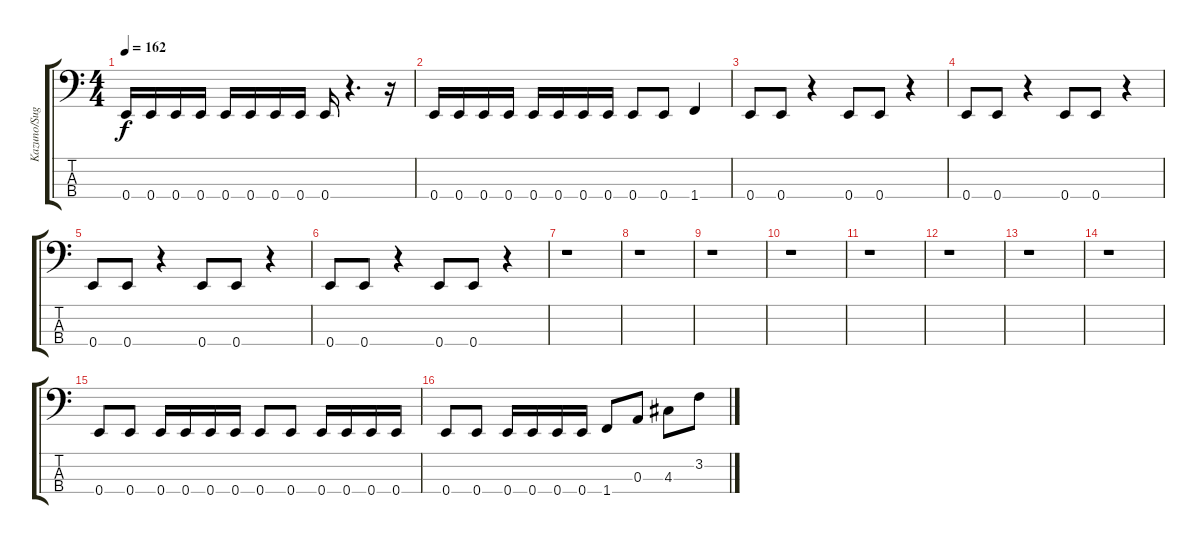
\track ("Kazuno/Sugiya" "Kazuno/Sug") {instrument electricbassfinger}
\staff {score tabs}
\tuning (G2 D2 A1 E1) {hide}
\ts (4 4)
\tempo 162
\clef f4
\ks c
0.4.16{dy f} 0.4.16 0.4.16 0.4.16 0.4.16 0.4.16 0.4.16 0.4.16 0.4.16 r.4{d} r.16 |
0.4.16 0.4.16 0.4.16 0.4.16 0.4.16 0.4.16 0.4.16 0.4.16 0.4.8 0.4.8 1.4.4 |
0.4.8 0.4.8 r.4 0.4.8 0.4.8 r.4 |
0.4.8 0.4.8 r.4 0.4.8 0.4.8 r.4 |
0.4.8 0.4.8 r.4 0.4.8 0.4.8 r.4 |
0.4.8 0.4.8 r.4 0.4.8 0.4.8 r.4 |
r.1 |
r.1 |
r.1 |
r.1 |
r.1 |
r.1 |
r.1 |
r.1 |
0.4.8 0.4.8 0.4.16 0.4.16 0.4.16 0.4.16 0.4.8 0.4.8 0.4.16 0.4.16 0.4.16 0.4.16 |
0.4.8 0.4.8 0.4.16 0.4.16 0.4.16 0.4.16 1.4.8 0.3.8 4.3.8 3.2.8
